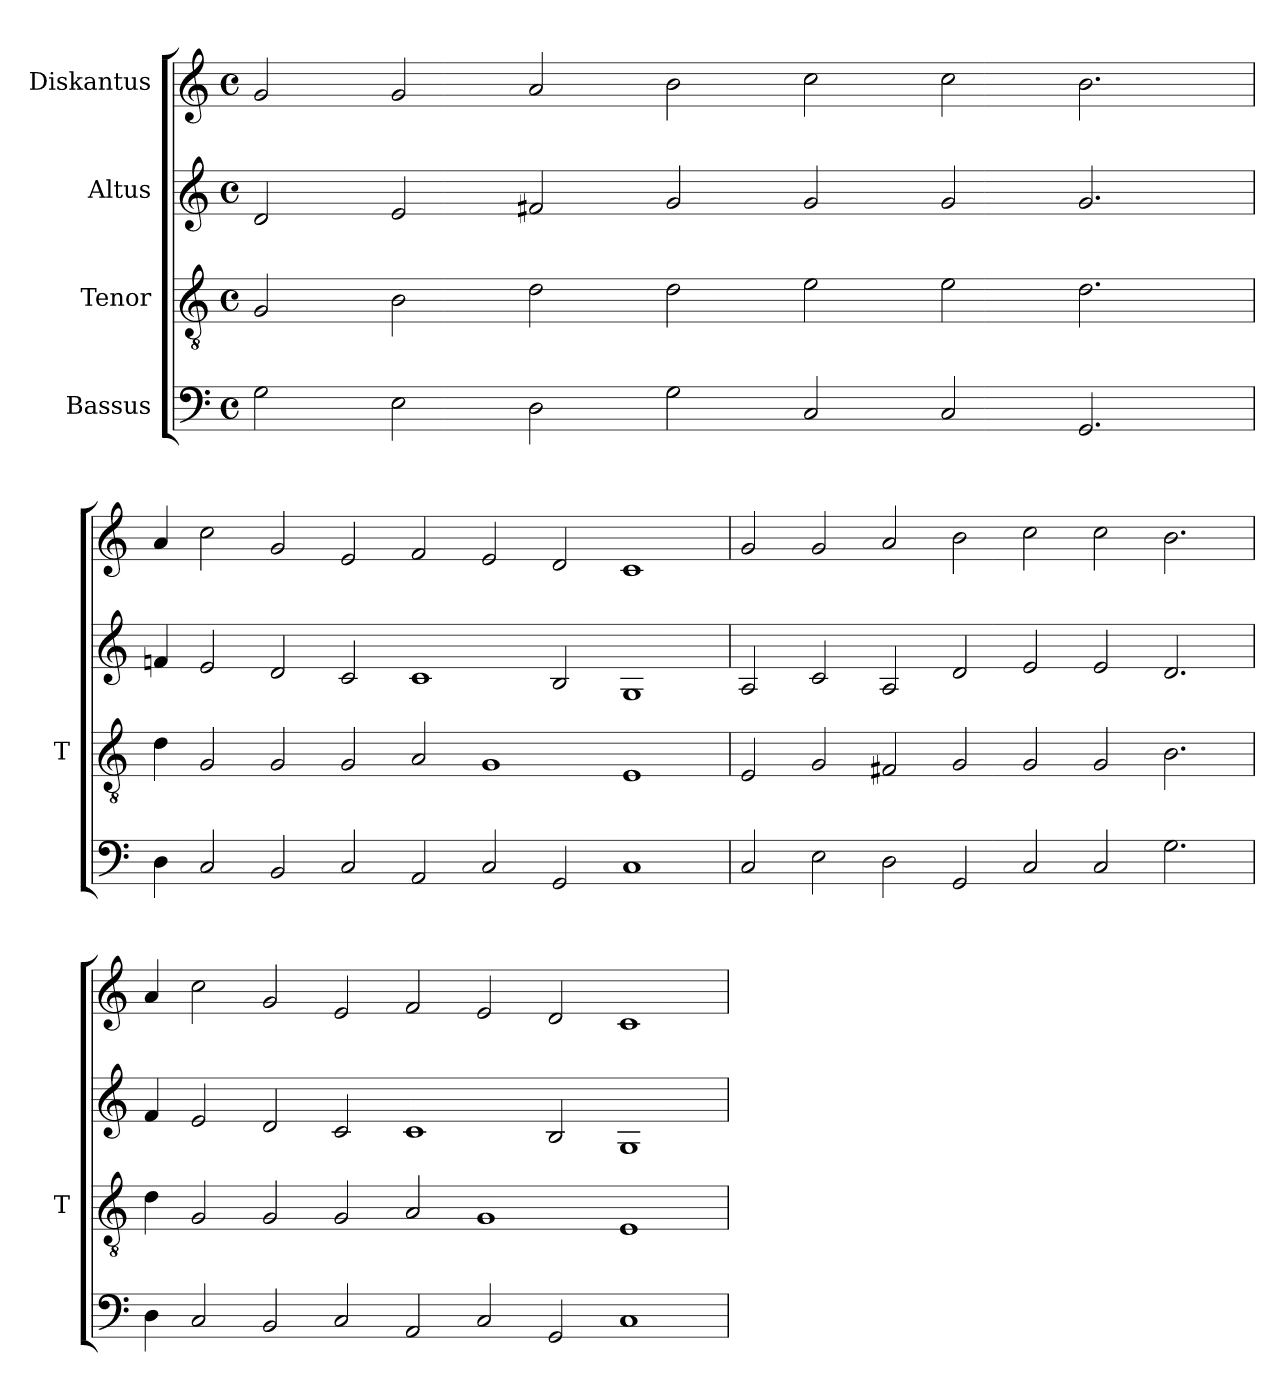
**kern	**kern	**kern	**kern
*part4	*part3	*part2	*part1
*staff4	*staff3	*staff2	*staff1
*I"Bassus	*I"Tenor	*I"Altus	*I"Diskantus
*	*I'T	*	*
*clefF4	*clefGv2	*clefG2	*clefG2
*k[]	*k[]	*k[]	*k[]
*M2/2	*M2/2	*M2/2	*M2/2
*met(c)	*met(c)	*met(c)	*met(c)
=	=	=	=
2G	2G	2d	2g
2E	2B	2e	2g
2D	2d	2f#X	2a
2G	2d	2g	2b
2C	2e	2g	2cc
2C	2e	2g	2cc
2.GG	2.d	2.g	2.b
=	=	=	=
4D	4d	4fn	4a
2C	2G	2e	2cc
2BB	2G	2d	2g
2C	2G	2c	2e
2AA	2A	1c	2f
2C	1G	.	2e
2GG	.	2B	2d
1C	1E	1G	1c
=	=	=	=
2C	2E	2A	2g
2E	2G	2c	2g
2D	2F#X	2A	2a
2GG	2G	2d	2b
2C	2G	2e	2cc
2C	2G	2e	2cc
2.G	2.B	2.d	2.b
=	=	=	=
4D	4d	4f	4a
2C	2G	2e	2cc
2BB	2G	2d	2g
2C	2G	2c	2e
2AA	2A	1c	2f
2C	1G	.	2e
2GG	.	2B	2d
1C	1E	1G	1c
=	=	=	=
*-	*-	*-	*-
